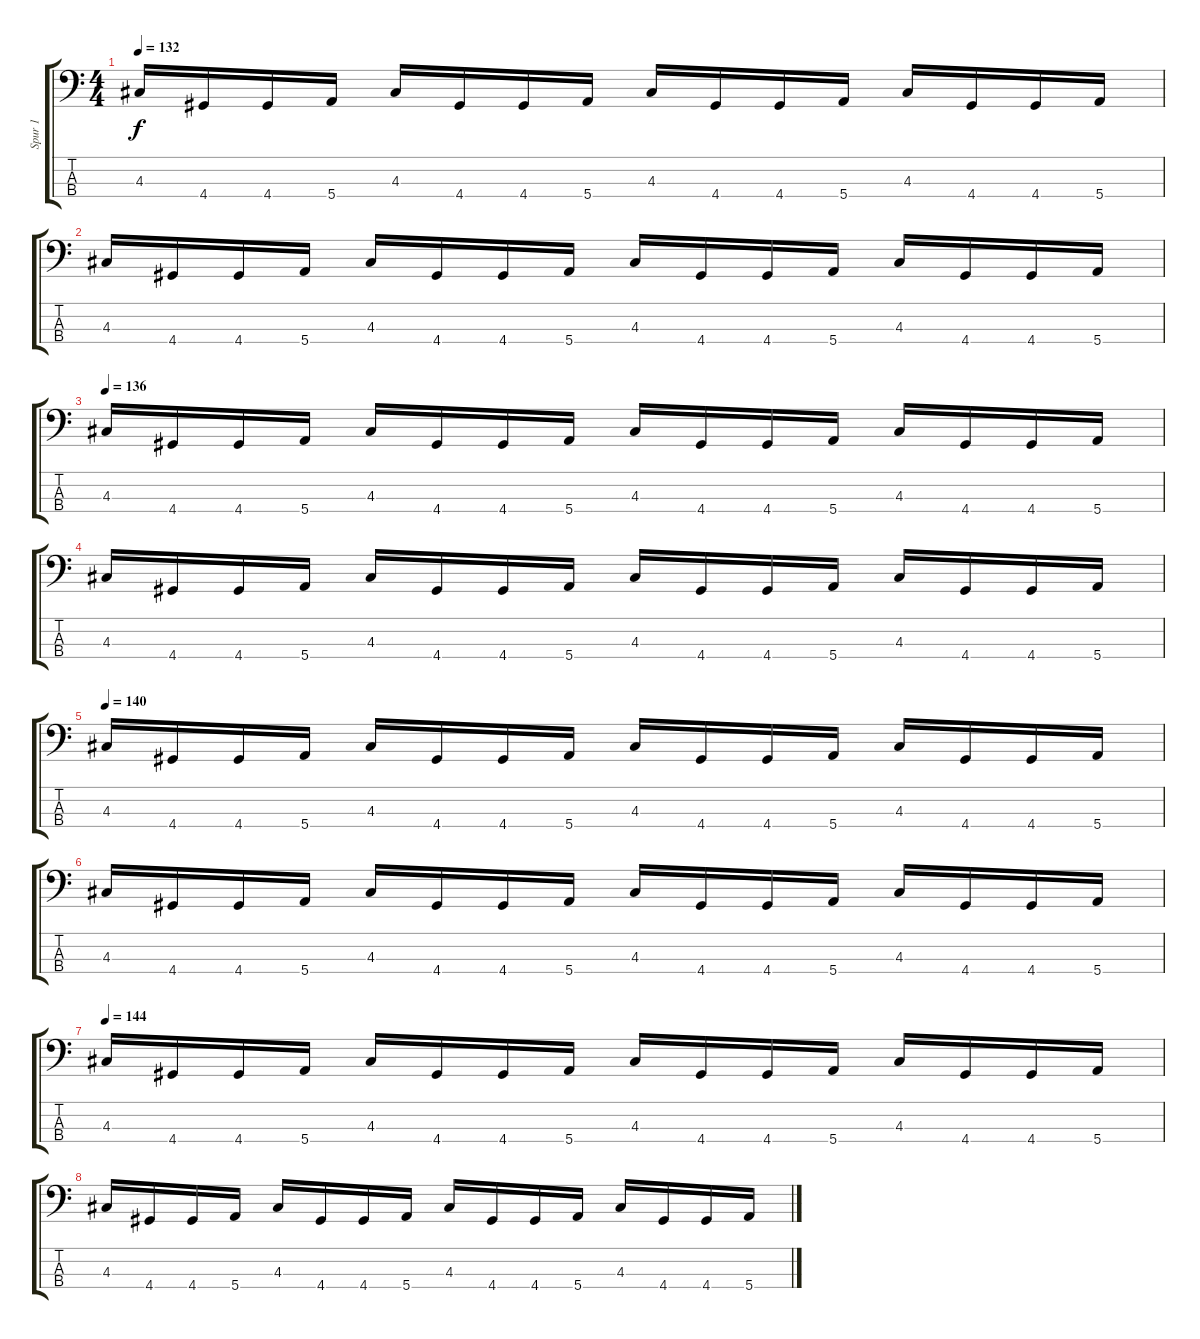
\track ("Spur 1" "Spur 1") {instrument electricbassfinger}
\staff {score tabs}
\tuning (G2 D2 A1 E1) {hide}
\ts (4 4)
\tempo 132
\clef f4
\ks c
4.3.16{dy f} 4.4.16 4.4.16 5.4.16 4.3.16 4.4.16 4.4.16 5.4.16 4.3.16 4.4.16 4.4.16 5.4.16 4.3.16 4.4.16 4.4.16 5.4.16 |
4.3.16 4.4.16 4.4.16 5.4.16 4.3.16 4.4.16 4.4.16 5.4.16 4.3.16 4.4.16 4.4.16 5.4.16 4.3.16 4.4.16 4.4.16 5.4.16 |
\tempo 136
4.3.16 4.4.16 4.4.16 5.4.16 4.3.16 4.4.16 4.4.16 5.4.16 4.3.16 4.4.16 4.4.16 5.4.16 4.3.16 4.4.16 4.4.16 5.4.16 |
4.3.16 4.4.16 4.4.16 5.4.16 4.3.16 4.4.16 4.4.16 5.4.16 4.3.16 4.4.16 4.4.16 5.4.16 4.3.16 4.4.16 4.4.16 5.4.16 |
\tempo 140
4.3.16 4.4.16 4.4.16 5.4.16 4.3.16 4.4.16 4.4.16 5.4.16 4.3.16 4.4.16 4.4.16 5.4.16 4.3.16 4.4.16 4.4.16 5.4.16 |
4.3.16 4.4.16 4.4.16 5.4.16 4.3.16 4.4.16 4.4.16 5.4.16 4.3.16 4.4.16 4.4.16 5.4.16 4.3.16 4.4.16 4.4.16 5.4.16 |
\tempo 144
4.3.16 4.4.16 4.4.16 5.4.16 4.3.16 4.4.16 4.4.16 5.4.16 4.3.16 4.4.16 4.4.16 5.4.16 4.3.16 4.4.16 4.4.16 5.4.16 |
4.3.16 4.4.16 4.4.16 5.4.16 4.3.16 4.4.16 4.4.16 5.4.16 4.3.16 4.4.16 4.4.16 5.4.16 4.3.16 4.4.16 4.4.16 5.4.16
